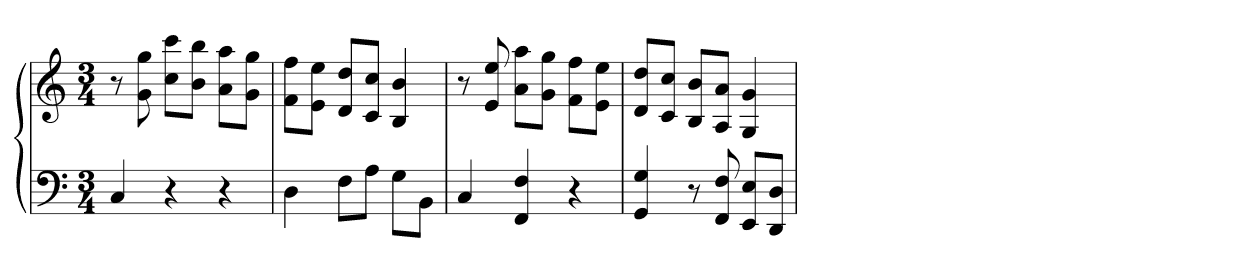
**kern	**kern
*part1	*part1
*staff2	*staff1
*clefF4	*clefG2
*k[]	*k[]
*M3/4	*M3/4
=	=
4C	8r
.	8g 8gg
4r	8cc 8cccL
.	8b 8bbJ
4r	8a 8aaL
.	8g 8ggJ
=	=
4D	8f 8ffL
.	8e 8eeJ
8FL	8d 8ddL
8AJ	8c 8ccJ
8GL	4B 4b
8BBJ	.
=	=
4C	8r
.	8e 8ee
4FF 4F	8a 8aaL
.	8g 8ggJ
4r	8f 8ffL
.	8e 8eeJ
=	=
4GG 4G	8d 8ddL
.	8c 8ccJ
8r	8B 8bL
8FF 8F	8A 8aJ
8EE 8EL	4G 4g
8DD 8DJ	.
=	=
*-	*-
